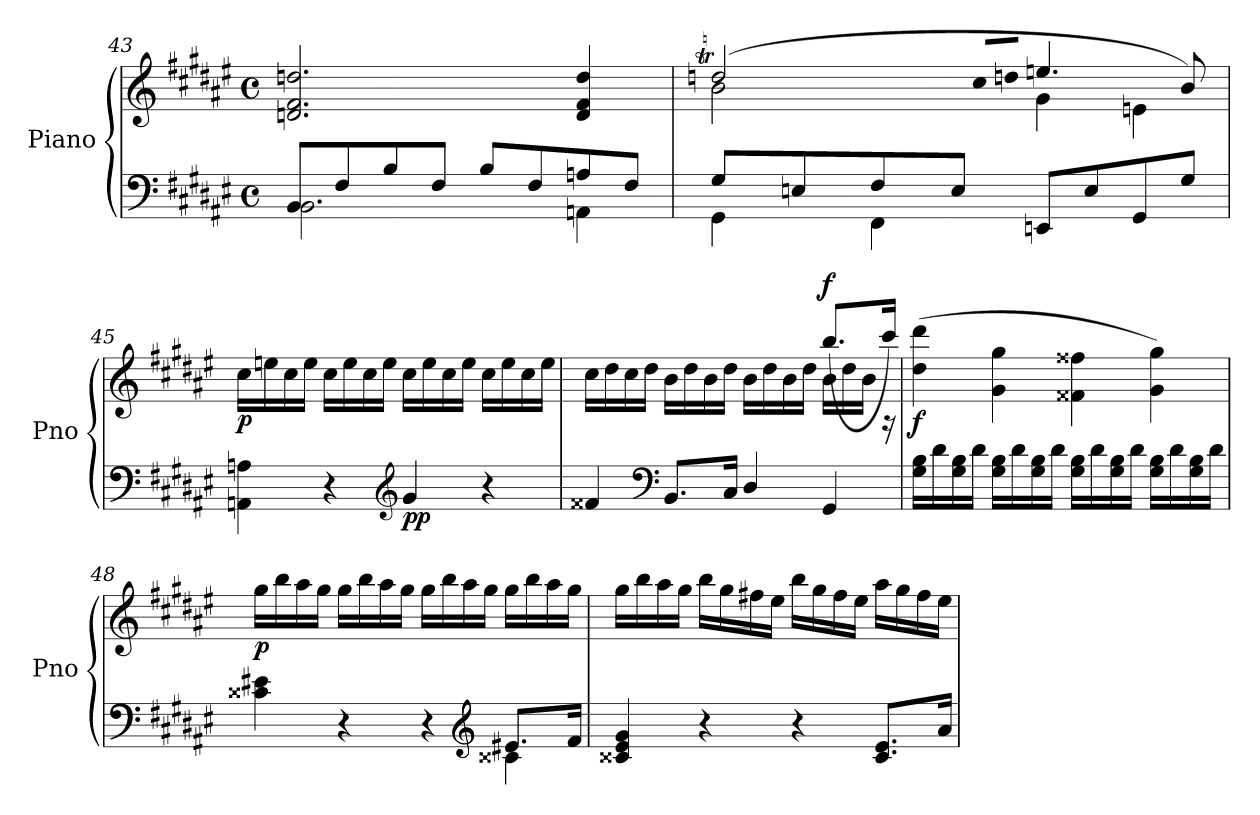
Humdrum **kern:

**kern	**kern	**dynam
*part1	*part1	*part1
*staff2	*staff1	*staff1/2
*I"Piano	*	*
*I'Pno	*	*
*clefF4	*clefG2	*
*k[f#c#g#d#a#e#]	*k[f#c#g#d#a#e#]	*
*M4/4	*M4/4	*
*met(c)	*met(c)	*
=43	=43	=43
*^	*	*
!	!	!	!LO:DY:b
8BB/L	2.BB\	2.dn/ 2.f#/ 2.ddn/	other-dynamics
8F#/	.	.	.
8B/	.	.	.
8F#/J	.	.	.
8B/L	.	.	.
8F#/	.	.	.
8An/	4AAn\	4d/ 4f#/ 4dd/	.
8F#/J	.	.	.
=44	=44	=44	=44
*	*	*^	*
*	*	*	*^	*
*	*	*	*	*Xtuplet	*
!	!	!	!	!LO:N:vis=16	!
8G#/L	4GG#\	(2ddn/	2b\	640%29ddTyy	.
!	!	!	!	!LO:N:vis=16	!
.	.	.	.	640%29eenyy	.
!	!	!	!	!LO:N:vis=16	!
.	.	.	.	640%29ddyy	.
8En/	.	.	.	.	.
!	!	!	!	!LO:N:vis=16	!
.	.	.	.	640%29eeyy	.
!	!	!	!	!LO:N:vis=16	!
.	.	.	.	640%29ddyy	.
!	!	!	!	!LO:N:vis=16	!
.	.	.	.	640%29eeyy	.
8F#/	4FF#\	.	.	.	.
!	!	!	!	!LO:N:vis=16	!
.	.	.	.	640%29ddyy	.
!	!	!	!	!LO:N:vis=16	!
.	.	.	.	640%29eeyy	.
!	!	!	!	!LO:N:vis=16	!
.	.	.	.	640%29ddyy	.
8E/J	.	.	.	.	.
!	!	!	!	!LO:N:vis=16	!
.	.	.	.	640%29cc#TTT/LL	.
!	!	!	!	!LO:N:vis=16	!
.	.	.	.	640%29dd/JJ	.
.	.	.	.	640%321ryy	.
!	!	!	!	!	!LO:DY:b
8EEn/L	2ryy	4.een/	4g#\	.	other-dynamics
8E/	.	.	.	.	.
8GG#/	.	.	4en\	.	.
8G#/J	.	8b/)	.	.	.
*v	*v	*	*	*	*
*	*v	*v	*v	*
!!LO:PB:g=z
=45	=45	=45
!	!	!LO:DY:b
4AAn\ 4An\	16cc#\LL	p
.	16een\	.
.	16cc#\	.
.	16ee\JJ	.
4r	16cc#\LL	.
.	16ee\	.
.	16cc#\	.
.	16ee\JJ	.
*clefG2	*	*
!	!	!LO:DY:b=2
4g#/	16cc#\LL	pp
.	16ee\	.
.	16cc#\	.
.	16ee\JJ	.
4r	16cc#\LL	.
.	16ee\	.
.	16cc#\	.
.	16ee\JJ	.
!!LO:LB:g=z
=46	=46	=46
*	*^	*
4f##X/	16cc#\LL	2.ryy	.
.	16dd#\	.	.
.	16cc#\	.	.
.	16dd#\JJ	.	.
*clefF4	*	*	*
8.BB/L	16b\LL	.	.
.	16dd#\	.	.
.	16b\	.	.
16C#/Jk	16dd#\JJ	.	.
4D#/	16b\LL	.	.
.	16dd#\	.	.
.	16b\	.	.
.	16dd#\JJ	.	.
!	!	!	!LO:DY:a
4GG#/	16b\LL	(8.bb/L	f
.	16dd#\	.	.
.	16b\JJ	.	.
.	16rA	16ccc#/Jk)	.
=47	=47	=47	=47
!	!	!	!LO:DY:b
*	*v	*v	*
16G#\ 16B\LL	(4dd#\ 4ddd#\	f
16d#\	.	.
16G#\ 16B\	.	.
16d#\JJ	.	.
16G#\ 16B\LL	4g#\ 4gg#\	.
16d#\	.	.
16G#\ 16B\	.	.
16d#\JJ	.	.
16G#\ 16B\LL	4f##X\ 4ff##X\	.
16d#\	.	.
16G#\ 16B\	.	.
16d#\JJ	.	.
16G#\ 16B\LL	4g#\ 4gg#\)	.
16d#\	.	.
16G#\ 16B\	.	.
16d#\JJ	.	.
!!LO:LB:g=z
=48	=48	=48
*^	*	*
!	!	!	!LO:DY:b
4c##X\ 4e#X\	2.ryy	16gg#\LL	p
.	.	16bb\	.
.	.	16aa#\	.
.	.	16gg#\JJ	.
4r	.	16gg#\LL	.
.	.	16bb\	.
.	.	16aa#\	.
.	.	16gg#\JJ	.
4r	.	16gg#\LL	.
.	.	16bb\	.
.	.	16aa#\	.
.	.	16gg#\JJ	.
*clefG2	*	*	*
8.e#X/L	4c##X\	16gg#\LL	.
.	.	16bb\	.
.	.	16aa#\	.
16f#/Jk	.	16gg#\JJ	.
*v	*v	*	*
!!LO:LB:g=z
=49	=49	=49
4c##X/ 4e#/ 4g#/	16gg#\LL	.
.	16bb\	.
.	16aa#\	.
.	16gg#\JJ	.
4r	16bb\LL	.
.	16gg#\	.
.	16ff#X\	.
.	16ee#\JJ	.
4r	16bb\LL	.
.	16gg#\	.
.	16ff#\	.
.	16ee#\JJ	.
8.c##/ 8.e#/L	16aa#\LL	.
.	16gg#\	.
.	16ff#\	.
16a#/Jk	16ee#\JJ	.
=	=	=
*-	*-	*-
